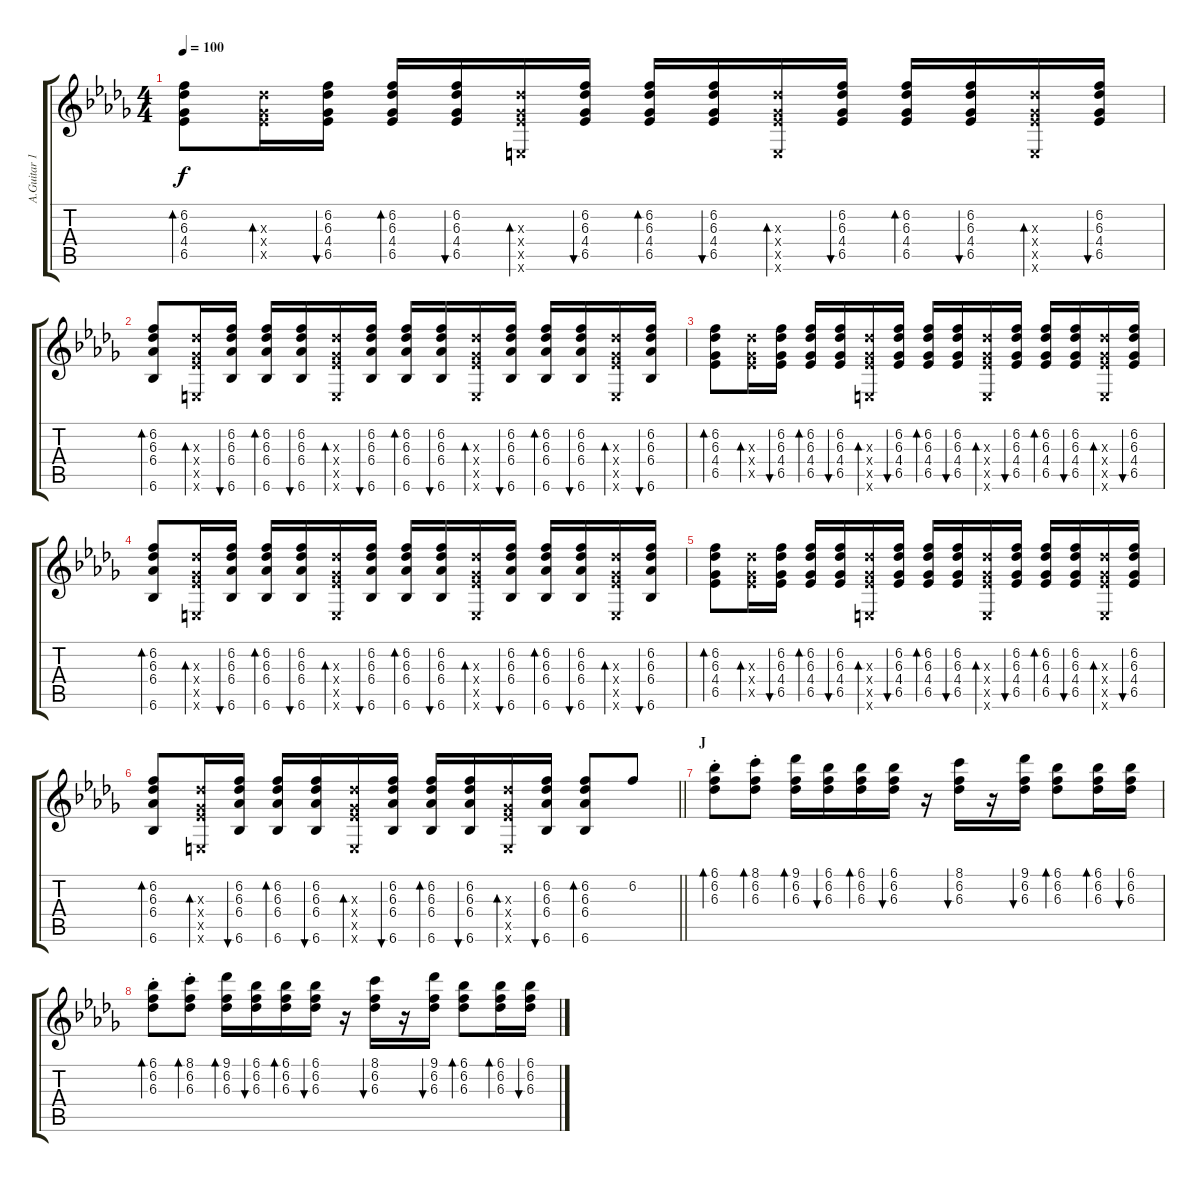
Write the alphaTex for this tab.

\track ("A.Guitar 1" "A.Guitar 1") {instrument acousticguitarsteel}
\staff {score tabs}
\tuning (E4 B3 G3 D3 A2 E2) {hide}
\ts (4 4)
\tempo 100
\clef g2
\ks db
(6.2 6.3 4.4 6.5).8{bd 30 dy f} (6.3{x} 4.4{x} 6.5{x}).16{bd 30} (6.2 6.3 4.4 6.5).16{bu 30} (6.2 6.3 4.4 6.5).16{bd 30} (6.2 6.3 4.4 6.5).16{bu 30} (6.3{x} 4.4{x} 6.5{x} 0.6{x}).16{bd 30} (6.2 6.3 4.4 6.5).16{bu 30} (6.2 6.3 4.4 6.5).16{bd 30} (6.2 6.3 4.4 6.5).16{bu 30} (6.3{x} 4.4{x} 6.5{x} 0.6{x}).16{bd 30} (6.2 6.3 4.4 6.5).16{bu 30} (6.2 6.3 4.4 6.5).16{bd 30} (6.2 6.3 4.4 6.5).16{bu 30} (6.3{x} 4.4{x} 6.5{x} 0.6{x}).16{bd 30} (6.2 6.3 4.4 6.5).16{bu 30} |
(6.2 6.3 6.4 6.6).8{bd 30} (6.3{x} 4.4{x} 6.5{x} 0.6{x}).16{bd 30} (6.2 6.3 6.4 6.6).16{bu 30} (6.2 6.3 6.4 6.6).16{bd 30} (6.2 6.3 6.4 6.6).16{bu 30} (6.3{x} 4.4{x} 6.5{x} 0.6{x}).16{bd 30} (6.2 6.3 6.4 6.6).16{bu 30} (6.2 6.3 6.4 6.6).16{bd 30} (6.2 6.3 6.4 6.6).16{bu 30} (6.3{x} 4.4{x} 6.5{x} 0.6{x}).16{bd 30} (6.2 6.3 6.4 6.6).16{bu 30} (6.2 6.3 6.4 6.6).16{bd 30} (6.2 6.3 6.4 6.6).16{bu 30} (6.3{x} 4.4{x} 6.5{x} 0.6{x}).16{bd 30} (6.2 6.3 6.4 6.6).16{bu 30} |
(6.2 6.3 4.4 6.5).8{bd 30} (6.3{x} 4.4{x} 6.5{x}).16{bd 30} (6.2 6.3 4.4 6.5).16{bu 30} (6.2 6.3 4.4 6.5).16{bd 30} (6.2 6.3 4.4 6.5).16{bu 30} (6.3{x} 4.4{x} 6.5{x} 0.6{x}).16{bd 30} (6.2 6.3 4.4 6.5).16{bu 30} (6.2 6.3 4.4 6.5).16{bd 30} (6.2 6.3 4.4 6.5).16{bu 30} (6.3{x} 4.4{x} 6.5{x} 0.6{x}).16{bd 30} (6.2 6.3 4.4 6.5).16{bu 30} (6.2 6.3 4.4 6.5).16{bd 30} (6.2 6.3 4.4 6.5).16{bu 30} (6.3{x} 4.4{x} 6.5{x} 0.6{x}).16{bd 30} (6.2 6.3 4.4 6.5).16{bu 30} |
(6.2 6.3 6.4 6.6).8{bd 30} (6.3{x} 4.4{x} 6.5{x} 0.6{x}).16{bd 30} (6.2 6.3 6.4 6.6).16{bu 30} (6.2 6.3 6.4 6.6).16{bd 30} (6.2 6.3 6.4 6.6).16{bu 30} (6.3{x} 4.4{x} 6.5{x} 0.6{x}).16{bd 30} (6.2 6.3 6.4 6.6).16{bu 30} (6.2 6.3 6.4 6.6).16{bd 30} (6.2 6.3 6.4 6.6).16{bu 30} (6.3{x} 4.4{x} 6.5{x} 0.6{x}).16{bd 30} (6.2 6.3 6.4 6.6).16{bu 30} (6.2 6.3 6.4 6.6).16{bd 30} (6.2 6.3 6.4 6.6).16{bu 30} (6.3{x} 4.4{x} 6.5{x} 0.6{x}).16{bd 30} (6.2 6.3 6.4 6.6).16{bu 30} |
(6.2 6.3 4.4 6.5).8{bd 30} (6.3{x} 4.4{x} 6.5{x}).16{bd 30} (6.2 6.3 4.4 6.5).16{bu 30} (6.2 6.3 4.4 6.5).16{bd 30} (6.2 6.3 4.4 6.5).16{bu 30} (6.3{x} 4.4{x} 6.5{x} 0.6{x}).16{bd 30} (6.2 6.3 4.4 6.5).16{bu 30} (6.2 6.3 4.4 6.5).16{bd 30} (6.2 6.3 4.4 6.5).16{bu 30} (6.3{x} 4.4{x} 6.5{x} 0.6{x}).16{bd 30} (6.2 6.3 4.4 6.5).16{bu 30} (6.2 6.3 4.4 6.5).16{bd 30} (6.2 6.3 4.4 6.5).16{bu 30} (6.3{x} 4.4{x} 6.5{x} 0.6{x}).16{bd 30} (6.2 6.3 4.4 6.5).16{bu 30} |
\barLineRight lightlight
(6.2 6.3 6.4 6.6).8{bd 30} (6.3{x} 4.4{x} 6.5{x} 0.6{x}).16{bd 30} (6.2 6.3 6.4 6.6).16{bu 30} (6.2 6.3 6.4 6.6).16{bd 30} (6.2 6.3 6.4 6.6).16{bu 30} (6.3{x} 4.4{x} 6.5{x} 0.6{x}).16{bd 30} (6.2 6.3 6.4 6.6).16{bu 30} (6.2 6.3 6.4 6.6).16{bd 30} (6.2 6.3 6.4 6.6).16{bu 30} (6.3{x} 4.4{x} 6.5{x} 0.6{x}).16{bd 30} (6.2 6.3 6.4 6.6).16{bu 30} (6.2 6.3 6.4 6.6).8{bd 30} 6.2.8 |
\section ("" "J")
(6.1{st} 6.2{st} 6.3{st}).8{bd 30} (8.1{st} 6.2{st} 6.3{st}).8{bd 30} (9.1 6.2 6.3).16{bd 30} (6.1 6.2 6.3).16{bu 30} (6.1 6.2 6.3).16{bd 30} (6.1 6.2 6.3).16{bu 30} r.16 (8.1 6.2 6.3).16{bu 30} r.16 (9.1 6.2 6.3).16{bu 30} (6.1 6.2 6.3).8{bd 30} (6.1 6.2 6.3).16{bd 30} (6.1 6.2 6.3).16{bu 30} |
(6.1{st} 6.2{st} 6.3{st}).8{bd 30} (8.1{st} 6.2{st} 6.3{st}).8{bd 30} (9.1 6.2 6.3).16{bd 30} (6.1 6.2 6.3).16{bu 30} (6.1 6.2 6.3).16{bd 30} (6.1 6.2 6.3).16{bu 30} r.16 (8.1 6.2 6.3).16{bu 30} r.16 (9.1 6.2 6.3).16{bu 30} (6.1 6.2 6.3).8{bd 30} (6.1 6.2 6.3).16{bd 30} (6.1 6.2 6.3).16{bu 30}
